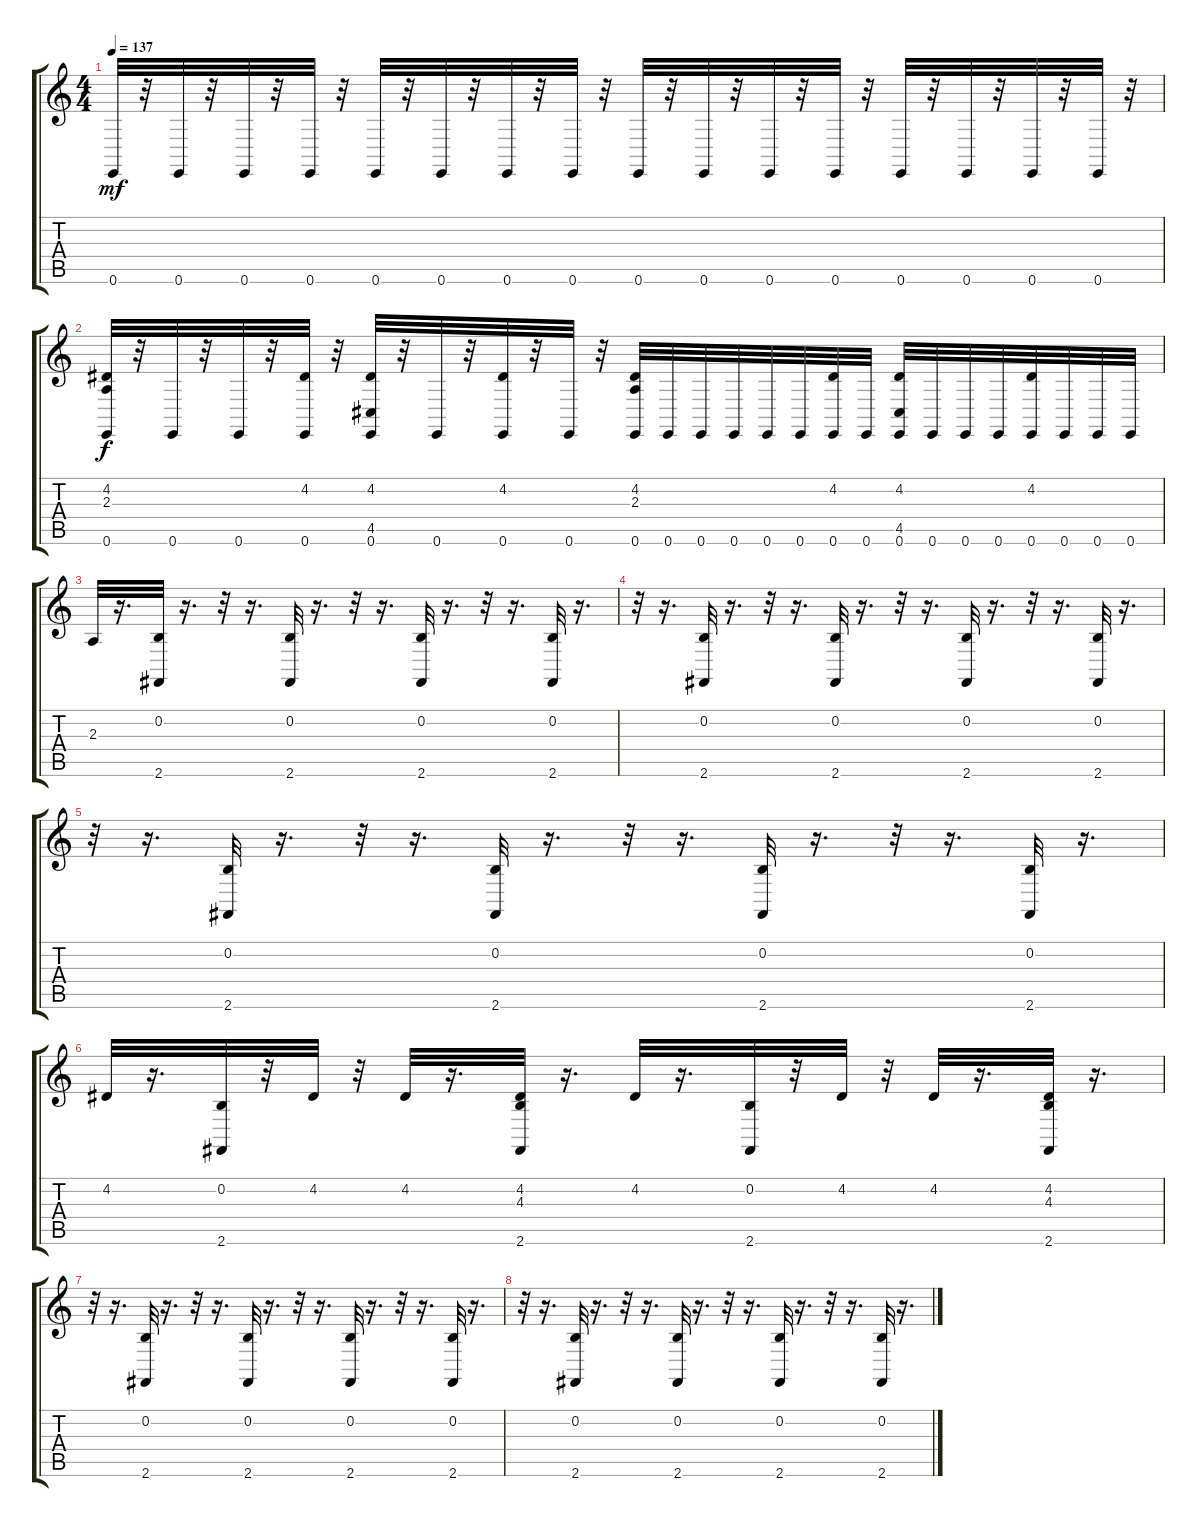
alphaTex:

\track "" {instrument acousticgrandpiano}
\staff {score tabs}
\tuning (E4 B3 G3 D3 A2 E2) {hide}
\ts (4 4)
\tempo 137
\clef g2
\ks c
0.6.32{dy mf} r.32 0.6.32 r.32 0.6.32 r.32 0.6.32 r.32 0.6.32 r.32 0.6.32 r.32 0.6.32 r.32 0.6.32 r.32 0.6.32 r.32 0.6.32 r.32 0.6.32 r.32 0.6.32 r.32 0.6.32 r.32 0.6.32 r.32 0.6.32 r.32 0.6.32 r.32 |
(4.2 2.3 0.6).32{dy f} r.32 0.6.32 r.32 0.6.32 r.32 (4.2 0.6).32 r.32 (4.2 4.5 0.6).32 r.32 0.6.32 r.32 (4.2 0.6).32 r.32 0.6.32 r.32 (4.2 2.3 0.6).32 0.6.32 0.6.32 0.6.32 0.6.32 0.6.32 (4.2 0.6).32 0.6.32 (4.2 4.5 0.6).32 0.6.32 0.6.32 0.6.32 (4.2 0.6).32 0.6.32 0.6.32 0.6.32 |
2.3.32 r.16{d} (0.2 2.6).32 r.16{d} r.32 r.16{d} (0.2 2.6).32 r.16{d} r.32 r.16{d} (0.2 2.6).32 r.16{d} r.32 r.16{d} (0.2 2.6).32 r.16{d} |
r.32 r.16{d} (0.2 2.6).32 r.16{d} r.32 r.16{d} (0.2 2.6).32 r.16{d} r.32 r.16{d} (0.2 2.6).32 r.16{d} r.32 r.16{d} (0.2 2.6).32 r.16{d} |
r.32 r.16{d} (0.2 2.6).32 r.16{d} r.32 r.16{d} (0.2 2.6).32 r.16{d} r.32 r.16{d} (0.2 2.6).32 r.16{d} r.32 r.16{d} (0.2 2.6).32 r.16{d} |
4.2.32 r.16{d} (0.2 2.6).32 r.32 4.2.32 r.32 4.2.32 r.16{d} (4.2 4.3 2.6).32 r.16{d} 4.2.32 r.16{d} (0.2 2.6).32 r.32 4.2.32 r.32 4.2.32 r.16{d} (4.2 4.3 2.6).32 r.16{d} |
r.32 r.16{d} (0.2 2.6).32 r.16{d} r.32 r.16{d} (0.2 2.6).32 r.16{d} r.32 r.16{d} (0.2 2.6).32 r.16{d} r.32 r.16{d} (0.2 2.6).32 r.16{d} |
r.32 r.16{d} (0.2 2.6).32 r.16{d} r.32 r.16{d} (0.2 2.6).32 r.16{d} r.32 r.16{d} (0.2 2.6).32 r.16{d} r.32 r.16{d} (0.2 2.6).32 r.16{d}
